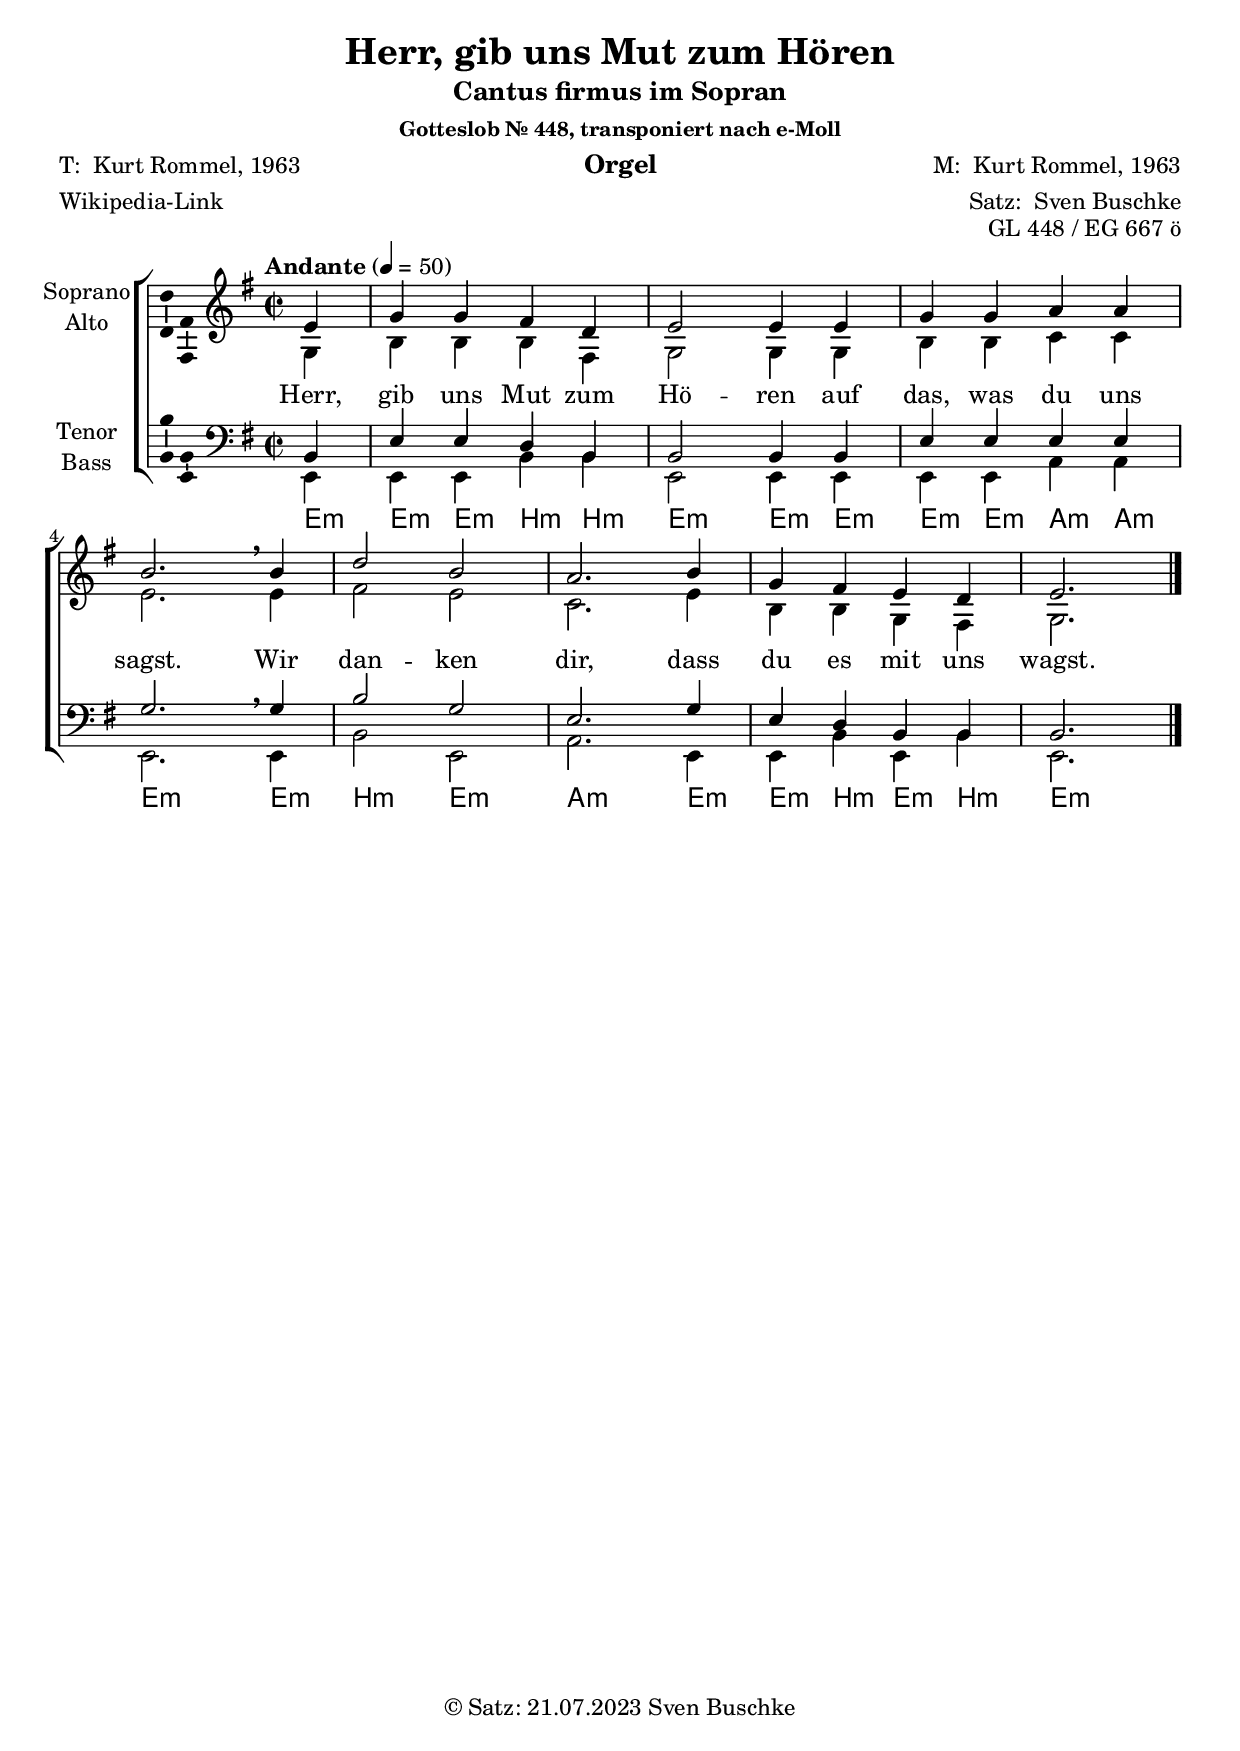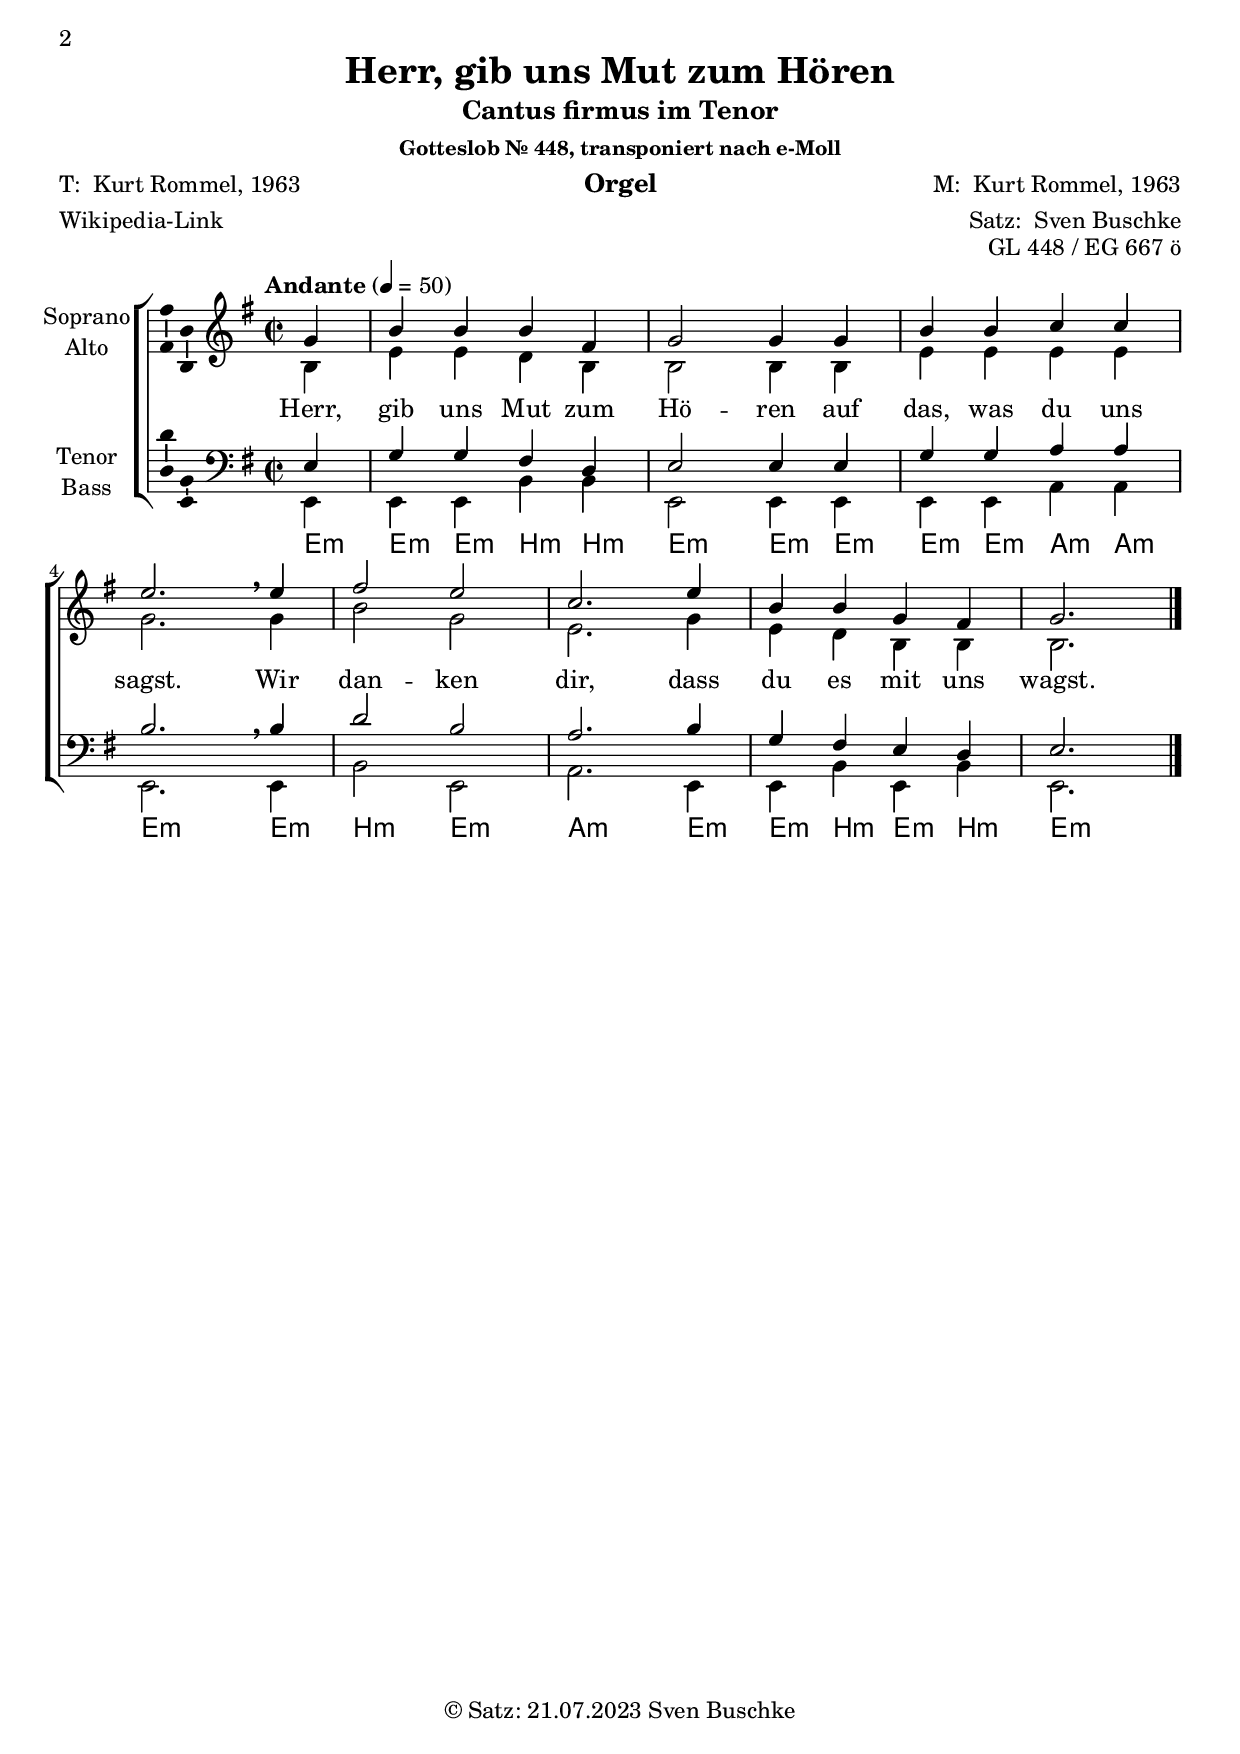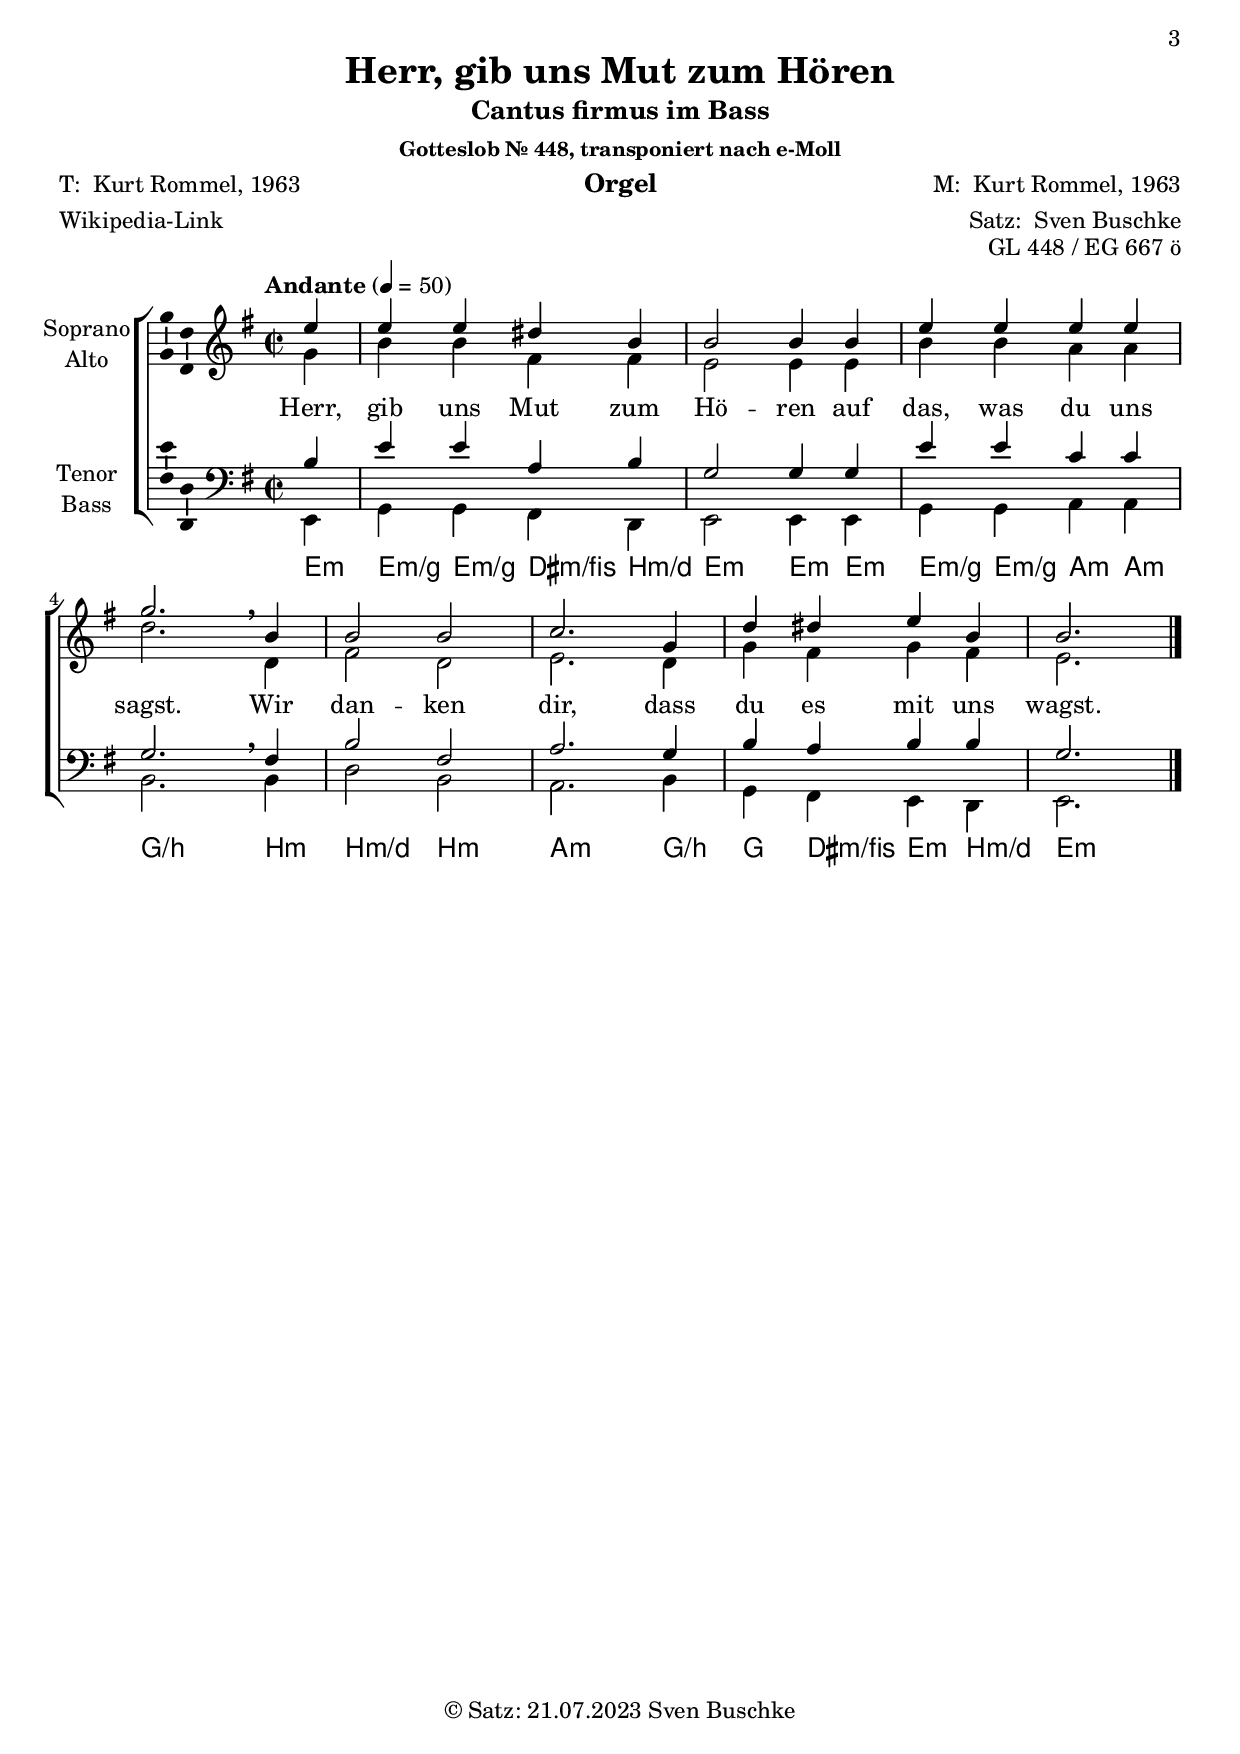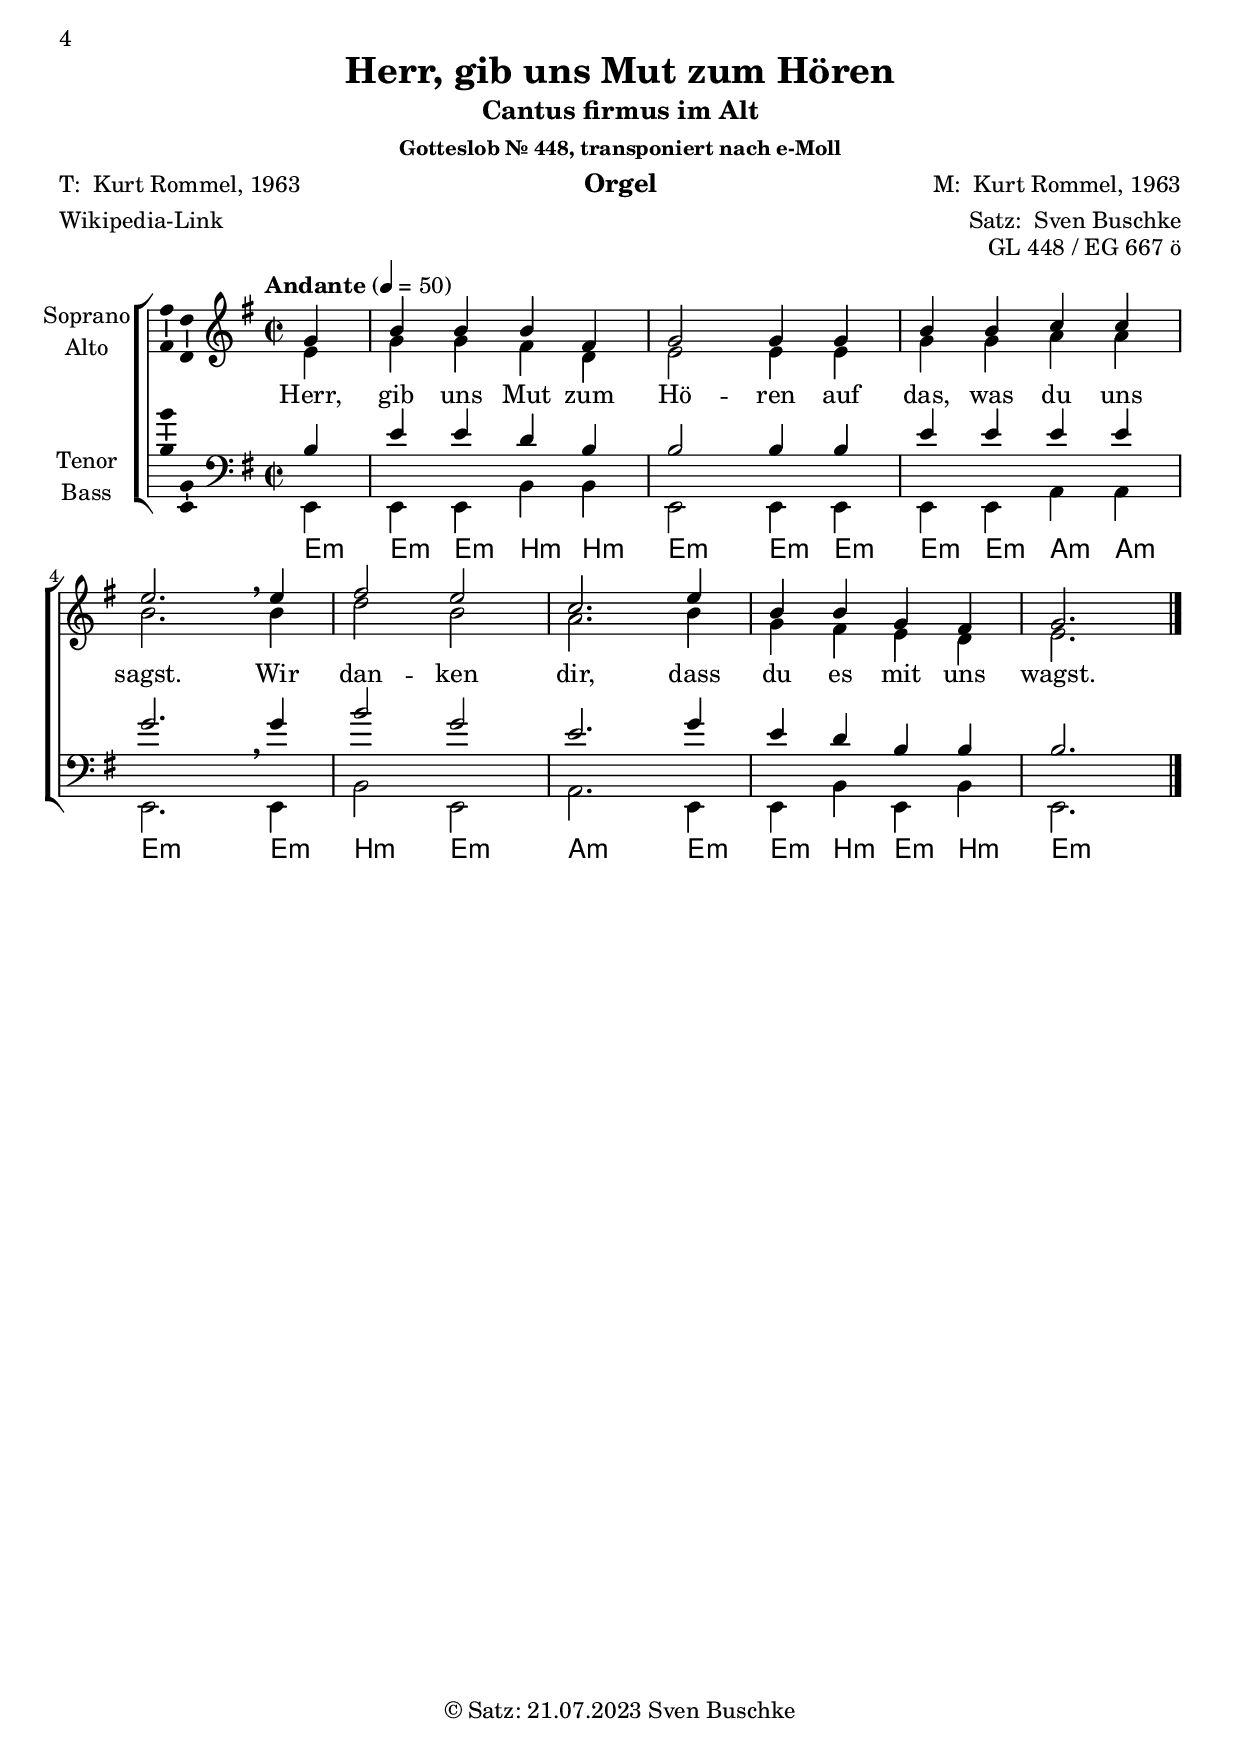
\version "2.24.1"
\language "english"

\include "predefined-guitar-fretboards.ly"

\header {
  dedication = ""
  title = "Herr, gib uns Mut zum Hören"
  subsubtitle = "Gotteslob Nr. 448, transponiert nach e-Moll"
  instrument = "Orgel"
  composer = \markup {"M: " \with-url #"https://de.wikipedia.org/wiki/Kurt_Rommel" "Kurt Rommel, 1963"}
  arranger = \markup { "Satz: " \with-url #"https://buschke.com" "Sven Buschke" }
  poet = \markup {\with-url #"" "T: " \with-url #"https://de.wikipedia.org/wiki/Kurt_Rommel" "Kurt Rommel, 1963"}
  meter = \markup {\with-url #"https://de.wikipedia.org/wiki/Herr,_gib_uns_Mut_zum_H%C3%B6ren" "Wikipedia-Link"}
  piece = ""
  opus = "GL 448 / EG 667 ö"
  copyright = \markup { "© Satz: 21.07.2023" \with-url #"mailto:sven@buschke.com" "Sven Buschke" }
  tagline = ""
}

global = {
  \key e \minor
  \time 2/2
  \tempo "Andante" 4=50
}

scoreASoprano = \relative c' {
  \global
  % Music follows here.
  \partial 4
  e4
  g g fs d e2 e4 e g g a a b2.\breathe
  b4 d2 b a2. b4 g fs e d e2.
  \bar "|."
}

scoreAAlto = \relative c' {
  \global
  % Music follows here.
  \partial 4
  g4
  b b b fs g2 g4 g b b c c e2.\breathe
  e4 fs2 e c2. e4 b b g fs g2. 
}

scoreATenor = \relative c {
  \global
  % Music follows here.
  \partial 4
  b4
  e e d b b2 b4 b e e e e g2.\breathe
  g4 b2 g e2. g4 e d b b b2.
}

scoreABass = \relative c, {
  \global
  % Music follows here.
  \partial 4
  e4
  e e b' b e,2 e4 e e e a a e2.\breathe
  e4 b'2 e, a2. e4 e b' e, b' e,2.
}

scoreAVerse = \lyricmode {
  % Lyrics follow here.
  Herr, gib uns Mut zum Hö -- ren auf das, was du uns sagst.
  Wir dan -- ken dir, dass du es mit uns wagst.
}

scoreAChordNames = \chordmode {
  \global
  \germanChords
  % Chords follow here.
  \partial 4
  e4:min
  e:min e:min b:min b:min e2:min e4:min e4:min e4:min e:min a:min a:min e2.:min\breathe
  e4:min b2:min e:min a2.:min e4:min e:min b:min e:min b:min e2.:min 
}

scoreAFigBass = \figuremode {
  \global
  % Figures follow here.

}

scoreAChoirPart = \new ChoirStaff <<
  \new Staff \with {
    midiInstrument = "choir aahs"
    instrumentName = \markup \center-column { "Soprano" "Alto" }
  } <<
    \new Voice = "soprano" \with {
      \consists "Ambitus_engraver"
    } { \voiceOne \scoreASoprano }
    \new Voice = "alto" \with {
      \consists "Ambitus_engraver"
      \override Ambitus #'X-offset = #2.0
    } { \voiceTwo \scoreAAlto }
  >>
  \new Lyrics \with {
    \override VerticalAxisGroup #'staff-affinity = #CENTER
  } \lyricsto "soprano" \scoreAVerse
  \new Staff \with {
    midiInstrument = "choir aahs"
    instrumentName = \markup \center-column { "Tenor" "Bass" }
  } <<
    \clef bass
    \new Voice = "tenor" \with {
      \consists "Ambitus_engraver"
    } { \voiceOne \scoreATenor }
    \new Voice = "bass" \with {
      \consists "Ambitus_engraver"
      \override Ambitus #'X-offset = #2.0
    } { \voiceTwo \scoreABass }
  >>
>>

scoreAChordsPart = <<
  \new ChordNames \scoreAChordNames
  %   \scoreAChordNames
  %   \new FretBoards \scoreAChordNames
>>

scoreABassFiguresPart = \new FiguredBass \with {
  useBassFigureExtenders = ##t
} \scoreAFigBass

\bookpart {
  \header {
    subtitle = "Cantus firmus im Sopran"
  }
  \score {
    <<
      \scoreAChoirPart
      \scoreAChordsPart
      \scoreABassFiguresPart
    >>
    \layout { }
    \midi {
      \tempo 4=100
    }
  }
}

scoreBSoprano = \relative c'' {
  \global
  % Music follows here.
  \transpose d d' \scoreAAlto
}

scoreBAlto = \relative c' {
  \global
  % Music follows here.
  \transpose d d' \scoreATenor
}

scoreBTenor = \relative c' {
  \global
  % Music follows here.
  \transpose d d, \scoreASoprano
}

scoreBBass = \relative c {
  \global
  % Music follows here.
  \scoreABass
}

scoreBVerse = \lyricmode {
  % Lyrics follow here.
  \scoreAVerse
}

scoreBChordNames = \chordmode {
  \global
  \germanChords
  % Chords follow here.
  \scoreAChordNames
}

scoreBFigBass = \figuremode {
  \global
  % Figures follow here.
  \scoreAFigBass
}

scoreBChoirPart = \new ChoirStaff <<
  \new Staff \with {
    midiInstrument = "choir aahs"
    instrumentName = \markup \center-column { "Soprano" "Alto" }
  } <<
    \new Voice = "soprano" \with {
      \consists "Ambitus_engraver"
    } { \voiceOne \scoreBSoprano }
    \new Voice = "alto" \with {
      \consists "Ambitus_engraver"
      \override Ambitus #'X-offset = #2.0
    } { \voiceTwo \scoreBAlto }
  >>
  \new Lyrics \with {
    \override VerticalAxisGroup #'staff-affinity = #CENTER
  } \lyricsto "soprano" \scoreBVerse
  \new Staff \with {
    midiInstrument = "choir aahs"
    instrumentName = \markup \center-column { "Tenor" "Bass" }
  } <<
    \clef bass
    \new Voice = "tenor" \with {
      \consists "Ambitus_engraver"
    } { \voiceOne \scoreBTenor }
    \new Voice = "bass" \with {
      \consists "Ambitus_engraver"
      \override Ambitus #'X-offset = #2.0
    } { \voiceTwo \scoreBBass }
  >>
>>

scoreBChordsPart = <<
  \new ChordNames \scoreBChordNames
  %   \scoreBChordNames
  %   \new FretBoards \scoreBChordNames
>>

scoreBBassFiguresPart = \new FiguredBass \with {
  useBassFigureExtenders = ##t
} \scoreBFigBass

\bookpart {
  \header {
    subtitle = "Cantus firmus im Tenor"
  }
  \score {
    <<
      \scoreBChoirPart
      \scoreBChordsPart
      \scoreBBassFiguresPart
    >>
    \layout { }
    \midi {
      \tempo 4=100
    }
  }
}

scoreCSoprano = \relative c'' {
  \global
  % Music follows here.
  \partial 4
  e4
  e e ds b b2 b4 b e e e e g2.\breathe
  b,4 b2 b c2. g4 d' ds e b b2. 
}

scoreCAlto = \relative c'' {
  \global
  % Music follows here.
  \partial 4
  g4
  b b fs fs e2 e4 e b' b a a d2.\breathe
  d,4 fs2 d e2. d4 g fs g fs e2.
}

scoreCTenor = \relative c' {
  \global
  % Music follows here.
  \partial 4
  b4
  e e a, b g2 g4 g4 e' e c c g2.\breathe
  fs4 b2 fs a2. g4 b a b b g2. 
}

scoreCBass = \relative c {
  \global
  % Music follows here.
  \transpose d d,, \scoreASoprano
}

scoreCVerse = \lyricmode {
  % Lyrics follow here.
  \scoreAVerse
}

scoreCChordNames = \chordmode {
  \global
  \germanChords
  % Chords follow here.
  \partial 4
  e4:m
  e:m/g e:m/g ds:m/fs b:m/d e2:m e4:m e:m e:m/g e:m/g a:m a:m g2./b
  b4:m b2:m/d b:m a2.:m g4/b g ds:m/fs e:m b:min/d e2.:m
}

scoreCFigBass = \figuremode {
  \global
  % Figures follow here.

}

scoreCChoirPart = \new ChoirStaff <<
  \new Staff \with {
    midiInstrument = "choir aahs"
    instrumentName = \markup \center-column { "Soprano" "Alto" }
  } <<
    \new Voice = "soprano" \with {
      \consists "Ambitus_engraver"
    } { \voiceOne \scoreCSoprano }
    \new Voice = "alto" \with {
      \consists "Ambitus_engraver"
      \override Ambitus #'X-offset = #2.0
    } { \voiceTwo \scoreCAlto }
  >>
  \new Lyrics \with {
    \override VerticalAxisGroup #'staff-affinity = #CENTER
  } \lyricsto "soprano" \scoreCVerse
  \new Staff \with {
    midiInstrument = "choir aahs"
    instrumentName = \markup \center-column { "Tenor" "Bass" }
  } <<
    \clef bass
    \new Voice = "tenor" \with {
      \consists "Ambitus_engraver"
    } { \voiceOne \scoreCTenor }
    \new Voice = "bass" \with {
      \consists "Ambitus_engraver"
      \override Ambitus #'X-offset = #2.0
    } { \voiceTwo \scoreCBass }
  >>
>>

scoreCChordsPart = <<
  \new ChordNames \scoreCChordNames
  %   \scoreCChordNames
  %   \new FretBoards \scoreCChordNames
>>

scoreCBassFiguresPart = \new FiguredBass \with {
  useBassFigureExtenders = ##t
} \scoreCFigBass

\bookpart {
  \header {
    subtitle = "Cantus firmus im Bass"
  }
  \score {
    <<
      \scoreCChoirPart
      \scoreCChordsPart
      \scoreCBassFiguresPart
    >>
    \layout { }
    \midi {
      \tempo 4=100
    }
  }
}

scoreDSoprano = \relative c'' {
  \global
  % Music follows here.
  \transpose d d' \scoreAAlto
}

scoreDAlto = \relative c' {
  \global
  % Music follows here.
  \scoreASoprano
}

scoreDTenor = \relative c' {
  \global
  % Music follows here.
  \transpose d d' \scoreATenor
}

scoreDBass = \relative c {
  \global
  % Music follows here.
  \scoreABass
}

scoreDVerse = \lyricmode {
  % Lyrics follow here.
  \scoreAVerse
}

scoreDChordNames = \chordmode {
  \global
  \germanChords
  % Chords follow here.
  \scoreAChordNames
}

scoreDFigBass = \figuremode {
  \global
  % Figures follow here.
  \scoreAFigBass
}

scoreDChoirPart = \new ChoirStaff <<
  \new Staff \with {
    midiInstrument = "choir aahs"
    instrumentName = \markup \center-column { "Soprano" "Alto" }
  } <<
    \new Voice = "soprano" \with {
      \consists "Ambitus_engraver"
    } { \voiceOne \scoreDSoprano }
    \new Voice = "alto" \with {
      \consists "Ambitus_engraver"
      \override Ambitus #'X-offset = #2.0
    } { \voiceTwo \scoreDAlto }
  >>
  \new Lyrics \with {
    \override VerticalAxisGroup #'staff-affinity = #CENTER
  } \lyricsto "soprano" \scoreDVerse
  \new Staff \with {
    midiInstrument = "choir aahs"
    instrumentName = \markup \center-column { "Tenor" "Bass" }
  } <<
    \clef bass
    \new Voice = "tenor" \with {
      \consists "Ambitus_engraver"
    } { \voiceOne \scoreDTenor }
    \new Voice = "bass" \with {
      \consists "Ambitus_engraver"
      \override Ambitus #'X-offset = #2.0
    } { \voiceTwo \scoreDBass }
  >>
>>

scoreDChordsPart = <<
  \new ChordNames \scoreDChordNames
  %   \scoreDChordNames
  %   \new FretBoards \scoreDChordNames
>>

scoreDBassFiguresPart = \new FiguredBass \with {
  useBassFigureExtenders = ##t
} \scoreDFigBass

\bookpart {
  \header {
    subtitle = "Cantus firmus im Alt"
  }
  \score {
    <<
      \scoreDChoirPart
      \scoreDChordsPart
      \scoreDBassFiguresPart
    >>
    \layout { }
    \midi {
      \tempo 4=100
    }
  }
}